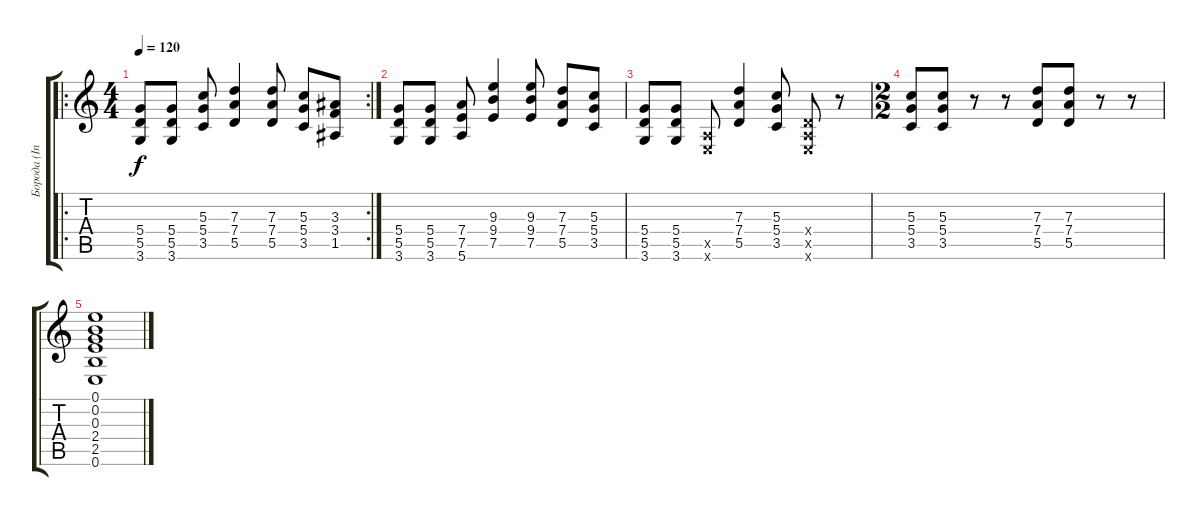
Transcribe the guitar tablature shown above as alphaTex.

\track ("Борода (Intro)" "Борода (In") {solo instrument overdrivenguitar}
\staff {score tabs}
\tuning (E4 B3 G3 D3 A2 E2) {hide}
\ro
\rc 2
\ts (4 4)
\tempo 120
\clef g2
\ks c
(5.4 5.5 3.6).8{dy f} (5.4 5.5 3.6).8 (5.3 5.4 3.5).8 (7.3 7.4 5.5).4 (7.3 7.4 5.5).8 (5.3 5.4 3.5).8 (3.3 3.4 1.5).8 |
(5.4 5.5 3.6).8 (5.4 5.5 3.6).8 (7.4 7.5 5.6).8 (9.3 9.4 7.5).4 (9.3 9.4 7.5).8 (7.3 7.4 5.5).8 (5.3 5.4 3.5).8 |
(5.4 5.5 3.6).8 (5.4 5.5 3.6).8 (0.5{x} 0.6{x}).8 (7.3 7.4 5.5).4 (5.3 5.4 3.5).8 (0.4{x} 0.5{x} 0.6{x}).8 r.8 |
\ts (2 2)
(5.3 5.4 3.5).8 (5.3 5.4 3.5).8 r.8 r.8 (7.3 7.4 5.5).8 (7.3 7.4 5.5).8 r.8 r.8 |
(0.1 0.2 0.3 2.4 2.5 0.6).1
